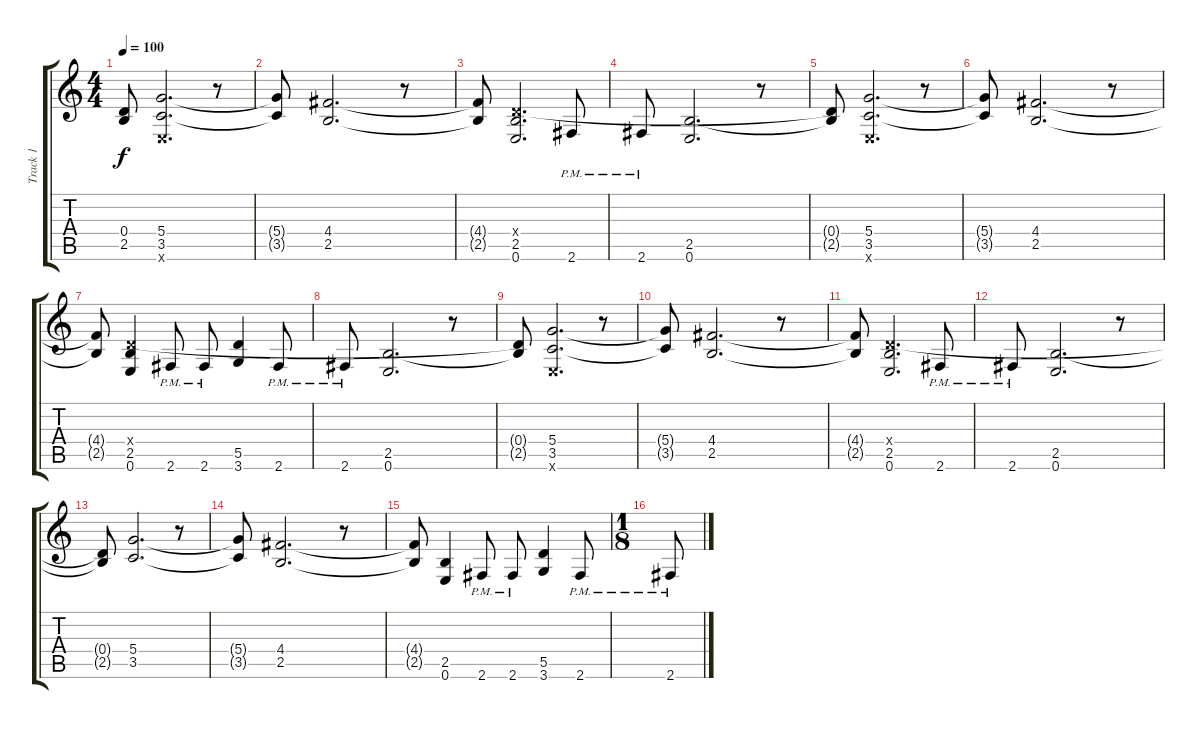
\track ("Track 1" "Track 1") {instrument distortionguitar}
\staff {score tabs}
\tuning (E4 B3 G3 D3 A2 E2) {hide}
\ts (4 4)
\tempo 100
\clef g2
\ks c
(0.4{t} 2.5{t}).8{dy f} (5.4 3.5 0.6{x}).2{d} r.8 |
(5.4{t} 3.5{t}).8 (4.4 2.5).2{d} r.8 |
(4.4{t} 2.5{t}).8 (0.4{x} 2.5 0.6).2{d} 2.6{pm}.8 |
2.6{pm}.8 (2.5 0.6).2{d} r.8 |
(0.4{t} 2.5{t}).8 (5.4 3.5 0.6{x}).2{d} r.8 |
(5.4{t} 3.5{t}).8 (4.4 2.5).2{d} r.8 |
(4.4{t} 2.5{t}).8 (0.4{x} 2.5 0.6).4 2.6{pm}.8 2.6{pm}.8 (5.5 3.6).4 2.6{pm}.8 |
2.6{pm}.8 (2.5 0.6).2{d} r.8 |
(0.4{t} 2.5{t}).8 (5.4 3.5 0.6{x}).2{d} r.8 |
(5.4{t} 3.5{t}).8 (4.4 2.5).2{d} r.8 |
(4.4{t} 2.5{t}).8 (0.4{x} 2.5 0.6).2{d} 2.6{pm}.8 |
2.6{pm}.8 (2.5 0.6).2{d} r.8 |
(0.4{t} 2.5{t}).8 (5.4 3.5).2{d} r.8 |
(5.4{t} 3.5{t}).8 (4.4 2.5).2{d} r.8 |
(4.4{t} 2.5{t}).8 (2.5 0.6).4 2.6{pm}.8 2.6{pm}.8 (5.5 3.6).4 2.6{pm}.8 |
\ts (1 8)
2.6{pm}.8
